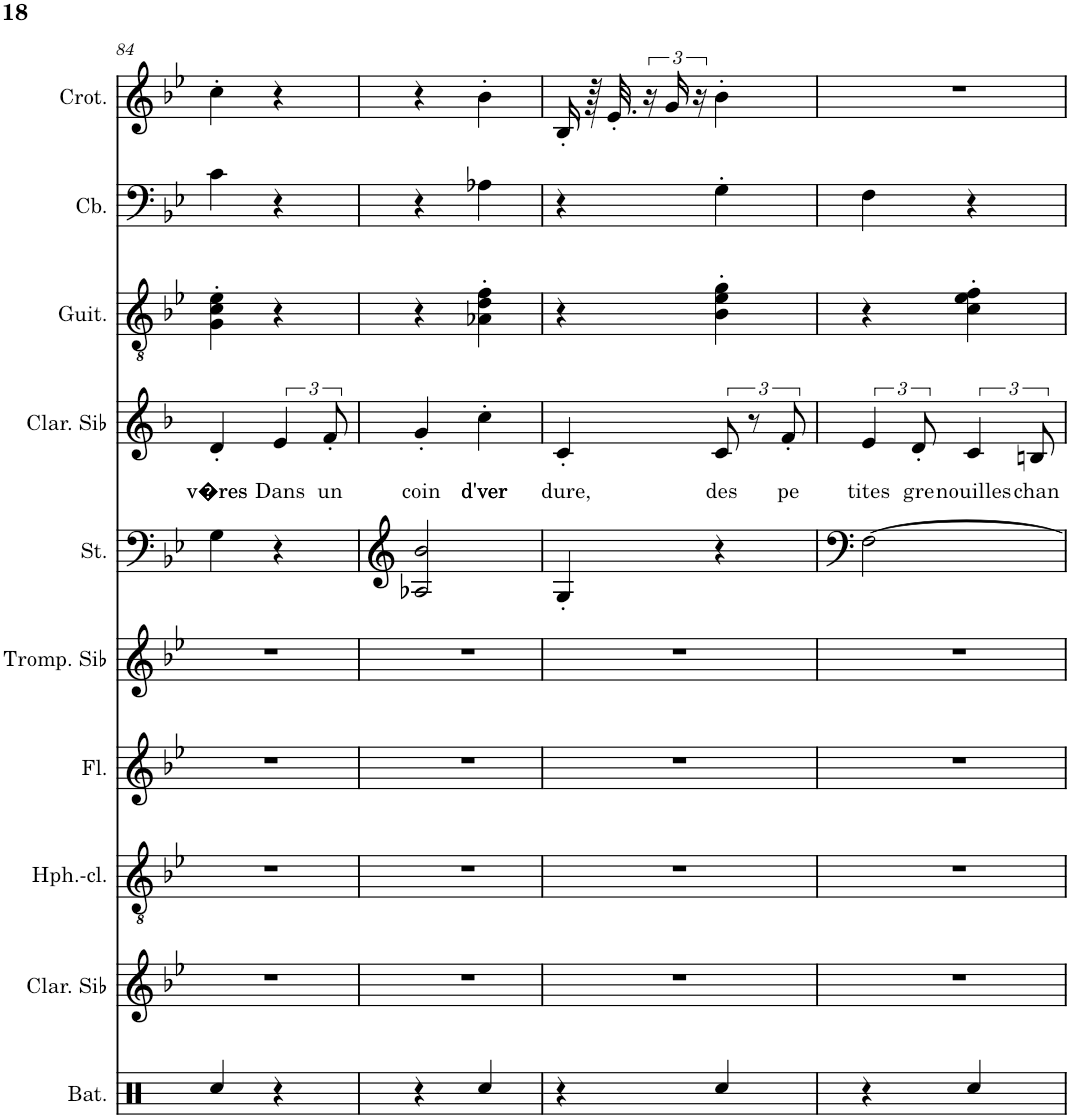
**kern	**kern	**kern	**kern	**kern	**kern	**kern	**text	**kern	**kern	**kern
*part10	*part9	*part8	*part7	*part6	*part5	*part4	*part4	*part3	*part2	*part1
*staff10	*staff9	*staff8	*staff7	*staff6	*staff5	*staff4	*staff4	*staff3	*staff2	*staff1
*I"Batterie	*I"Clarinette en Sib	*I"Clarinette-Heckelphone	*I"Flûte	*I"Trompette en Sib	*I"Cordes	*I"Clarinette en Sib	*	*I"Guitare classique	*I"Contrebasse	*I"Crotales
*I'Bat.	*I'Clar. Sib	*	*I'Fl.	*I'Tromp. Sib	*	*I'Clar. Sib	*	*I'Guit.	*I'Cb.	*I'Crot.
!!LO:PB:g=z
*clefX	*clefG2	*clefGv2	*clefG2	*clefG2	*clefF4	*clefG2	*	*clefGv2	*clefF4	*clefG2
*	*Trd1c2	*	*	*Trd1c2	*	*Trd1c2	*	*	*Trd7c12	*Trd-14c-24
*k[]	*k[b-e-]	*k[b-e-]	*k[b-e-]	*k[b-e-]	*k[b-e-]	*k[b-]	*	*k[b-e-]	*k[b-e-]	*k[b-e-]
*M2/4	*M2/4	*M2/4	*M2/4	*M2/4	*M2/4	*M2/4	*	*M2/4	*M2/4	*M2/4
=84	=84	=84	=84	=84	=84	=84	=84	=84	=84	=84
!	!	!	!	!	!	!	!LO:LY:b	!	!	!
4Rcc/	2r	2r	2r	2r	4G\	4d'/	v�res	4G\' 4c\' 4e-\'	4c\	4cc'\
!	!	!	!	!	!	!	!LO:LY:b	!	!	!
4r	.	.	.	.	4r	6e/	Dans	4r	4r	4r
!	!	!	!	!	!	!	!LO:LY:b	!	!	!
.	.	.	.	.	.	12f'/	un	.	.	.
=85	=85	=85	=85	=85	=85	=85	=85	=85	=85	=85
!	!	!	!	!	!	!	!LO:LY:b	!	!	!
4r	2r	2r	2r	2r	2A-X/ 2b-/	4g'/	coin	4r	4r	4r
!	!	!	!	!	!	!	!LO:LY:b	!	!	!
4Rcc/	.	.	.	.	.	4cc'\	d'ver	4A-X\' 4d\' 4f\'	4A-X\	4b-'\
=86	=86	=86	=86	=86	=86	=86	=86	=86	=86	=86
!	!	!	!	!	!	!	!LO:LY:b	!	!	!
4r	2r	2r	2r	2r	4G'/	4c'/	dure,	4r	4r	16B-'/
.	.	.	.	.	.	.	.	.	.	64r
.	.	.	.	.	.	.	.	.	.	32.e-'/
.	.	.	.	.	.	.	.	.	.	24r
.	.	.	.	.	.	.	.	.	.	24g/
.	.	.	.	.	.	.	.	.	.	24r
!	!	!	!	!	!	!	!LO:LY:b	!	!	!
4Rcc/	.	.	.	.	4r	12c/	des	4B-\' 4e-\' 4g\'	4G'\	4b-'\
.	.	.	.	.	.	12r	.	.	.	.
!	!	!	!	!	!	!	!LO:LY:b	!	!	!
.	.	.	.	.	.	12f'/	pe	.	.	.
=87	=87	=87	=87	=87	=87	=87	=87	=87	=87	=87
!	!	!	!	!	!	!	!LO:LY:b	!	!	!
4r	2r	2r	2r	2r	[2F\	6e/	tites	4r	4F\	2r
!	!	!	!	!	!	!	!LO:LY:b	!	!	!
.	.	.	.	.	.	12d'/	gre	.	.	.
!	!	!	!	!	!	!	!LO:LY:b	!	!	!
4Rcc/	.	.	.	.	.	6c/	nouilles	4c\' 4e-\' 4f\'	4r	.
!	!	!	!	!	!	!	!LO:LY:b	!	!	!
.	.	.	.	.	.	12Bn/	chan	.	.	.
=	=	=	=	=	=	=	=	=	=	=
*-	*-	*-	*-	*-	*-	*-	*-	*-	*-	*-
